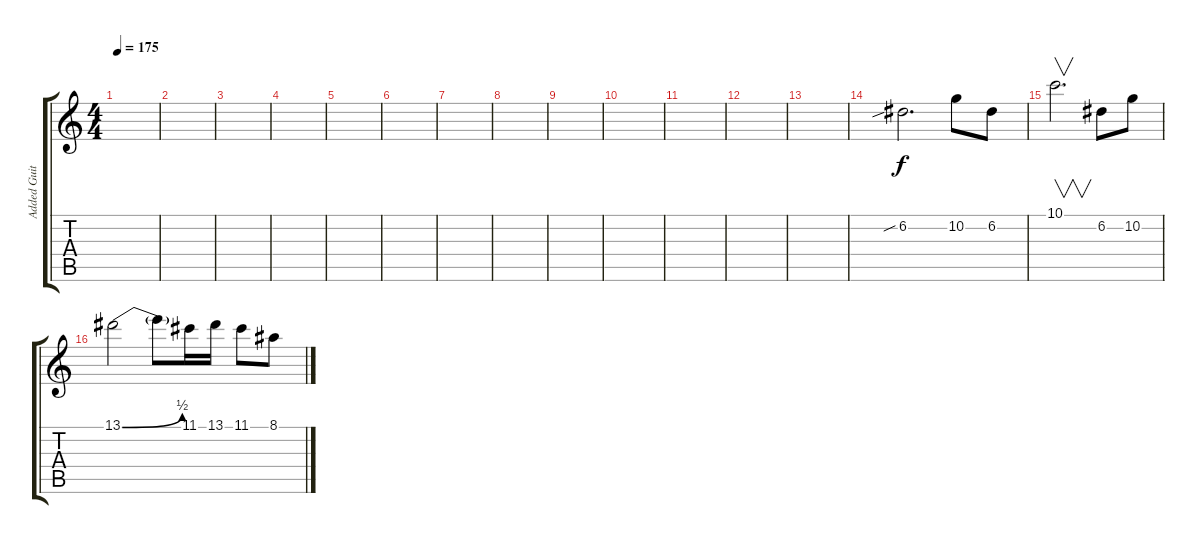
\track ("Added Guitar" "Added Guit") {instrument distortionguitar}
\staff {score tabs}
\tuning (D4 A3 F3 C3 G2 C2) {hide}
\ts (4 4)
\tempo 175
\clef g2
\ks c
|
|
|
|
|
|
|
|
|
|
|
|
|
6.2{sib}.2{d volume 13 balance 12} 10.2.8 6.2.8 |
10.1.2{v d} 6.2.8 10.2.8 |
13.1{be (bend 0 0 60 2)}.2 13.1{t}.8 11.1.16 13.1.16 11.1.8 8.1.8
